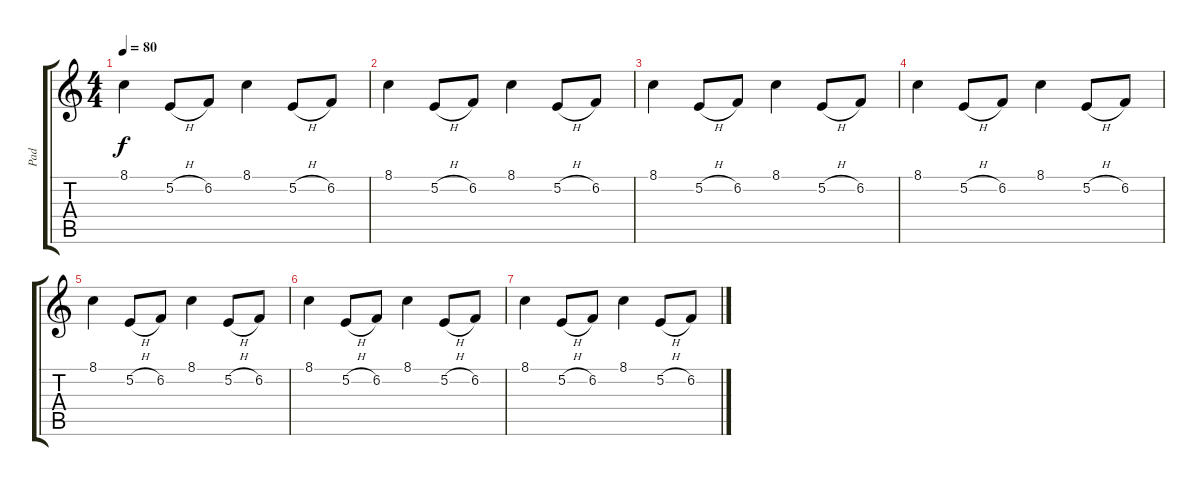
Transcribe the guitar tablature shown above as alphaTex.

\track ("Pad" "Pad") {instrument pad2warm}
\staff {score tabs}
\tuning (E4 B3 G3 D3 A2 E2) {hide}
\ts (4 4)
\tempo 80
\clef g2
\ks c
8.1.4{dy f} 5.2{h}.8 6.2.8 8.1.4 5.2{h}.8 6.2.8 |
8.1.4 5.2{h}.8 6.2.8 8.1.4 5.2{h}.8 6.2.8 |
8.1.4 5.2{h}.8 6.2.8 8.1.4 5.2{h}.8 6.2.8 |
8.1.4 5.2{h}.8 6.2.8 8.1.4 5.2{h}.8 6.2.8 |
8.1.4 5.2{h}.8 6.2.8 8.1.4 5.2{h}.8 6.2.8 |
8.1.4 5.2{h}.8 6.2.8 8.1.4 5.2{h}.8 6.2.8 |
8.1.4 5.2{h}.8 6.2.8 8.1.4 5.2{h}.8 6.2.8
